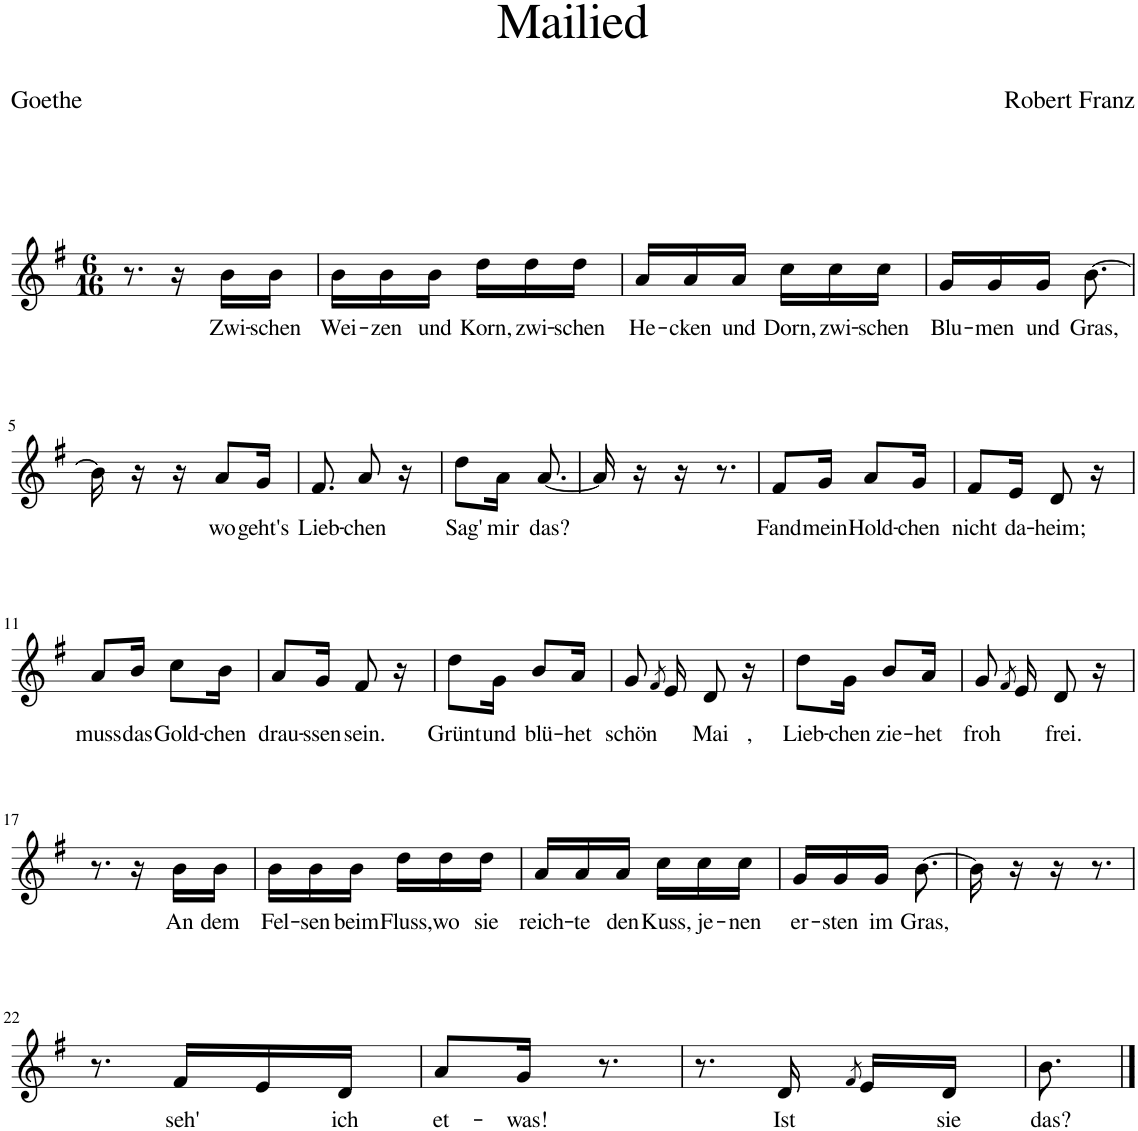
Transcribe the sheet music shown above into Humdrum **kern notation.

**kern	**text
*part1	*part1
*staff1	*staff1
*I"Piano	*
*I'Pno	*
*clefG2	*
*k[f#]	*
*M6/16	*
=1	=1
8.r	.
16r	.
!	!LO:LY:b
16b\LL	Zwi-
!	!LO:LY:b
16b\JJ	-schen
=2	=2
!	!LO:LY:b
16b\LL	Wei-
!	!LO:LY:b
16b\	-zen
!	!LO:LY:b
16b\JJ	und
!	!LO:LY:b
16dd\LL	Korn,
!	!LO:LY:b
16dd\	zwi-
!	!LO:LY:b
16dd\JJ	-schen
=3	=3
!	!LO:LY:b
16a/LL	He-
!	!LO:LY:b
16a/	-cken
!	!LO:LY:b
16a/JJ	und
!	!LO:LY:b
16cc\LL	Dorn,
!	!LO:LY:b
16cc\	zwi-
!	!LO:LY:b
16cc\JJ	-schen
=4	=4
!	!LO:LY:b
16g/LL	Blu-
!	!LO:LY:b
16g/	-men
!	!LO:LY:b
16g/JJ	und
!	!LO:LY:b
[8.b\	Gras,
!!LO:LB:g=z
=5	=5
16b\]	.
16r	.
16r	.
!	!LO:LY:b
8a/L	wo
!	!LO:LY:b
16g/Jk	geht's
=6	=6
!	!LO:LY:b
8.f#/	Lieb-
!	!LO:LY:b
8a/	-chen
16r	.
=7	=7
!	!LO:LY:b
8dd\L	Sag'
!	!LO:LY:b
16a\Jk	mir
!	!LO:LY:b
[8.a/	das?
=8	=8
16a/]	.
16r	.
16r	.
8.r	.
=9	=9
!	!LO:LY:b
8f#/L	Fand
!	!LO:LY:b
16g/Jk	mein
!	!LO:LY:b
8a/L	Hold-
!	!LO:LY:b
16g/Jk	-chen
=10	=10
!	!LO:LY:b
8f#/L	nicht
!	!LO:LY:b
16e/Jk	da-
!	!LO:LY:b
8d/	-heim;
16r	.
!!LO:LB:g=z
=11	=11
!	!LO:LY:b
8a/L	muss
!	!LO:LY:b
16b/Jk	das
!	!LO:LY:b
8cc\L	Gold-
!	!LO:LY:b
16b\Jk	-chen
=12	=12
!	!LO:LY:b
8a/L	drau-
!	!LO:LY:b
16g/Jk	-ssen
!	!LO:LY:b
8f#/	sein.
16r	.
=13	=13
!	!LO:LY:b
8dd\L	Grünt
!	!LO:LY:b
16g\Jk	und
!	!LO:LY:b
8b/L	blü-
!	!LO:LY:b
16a/Jk	-het
=14	=14
!	!LO:LY:b
8g/	schön
8qf#/	.
16e/	.
!	!LO:LY:b
8d/	Mai
!	!LO:LY:b
16r	,
=15	=15
!	!LO:LY:b
8dd\L	Lieb-
!	!LO:LY:b
16g\Jk	-chen
!	!LO:LY:b
8b/L	zie-
!	!LO:LY:b
16a/Jk	-het
=16	=16
!	!LO:LY:b
8g/	froh
8qf#/	.
16e/	.
!	!LO:LY:b
8d/	frei.
16r	.
!!LO:LB:g=z
=17	=17
8.r	.
16r	.
!	!LO:LY:b
16b\LL	An
!	!LO:LY:b
16b\JJ	dem
=18	=18
!	!LO:LY:b
16b\LL	Fel-
!	!LO:LY:b
16b\	-sen
!	!LO:LY:b
16b\JJ	beim
!	!LO:LY:b
16dd\LL	Fluss,
!	!LO:LY:b
16dd\	wo
!	!LO:LY:b
16dd\JJ	sie
=19	=19
!	!LO:LY:b
16a/LL	reich-
!	!LO:LY:b
16a/	-te
!	!LO:LY:b
16a/JJ	den
!	!LO:LY:b
16cc\LL	Kuss,
!	!LO:LY:b
16cc\	je-
!	!LO:LY:b
16cc\JJ	-nen
=20	=20
!	!LO:LY:b
16g/LL	er-
!	!LO:LY:b
16g/	-sten
!	!LO:LY:b
16g/JJ	im
!	!LO:LY:b
[8.b\	Gras,
=21	=21
16b\]	.
16r	.
16r	.
8.r	.
!!LO:LB:g=z
=22	=22
8.r	.
!	!LO:LY:b
16f#/LL	seh'
16e/	.
!	!LO:LY:b
16d/JJ	ich
=23	=23
!	!LO:LY:b
8a/L	et-
!	!LO:LY:b
16g/Jk	-was!
8.r	.
=24	=24
8.r	.
!	!LO:LY:b
16d/	Ist
8qf#/	.
16e/LL	.
!	!LO:LY:b
16d/JJ	sie
=25	=25
!	!LO:LY:b
8.b\	das?
==	==
*-	*-
